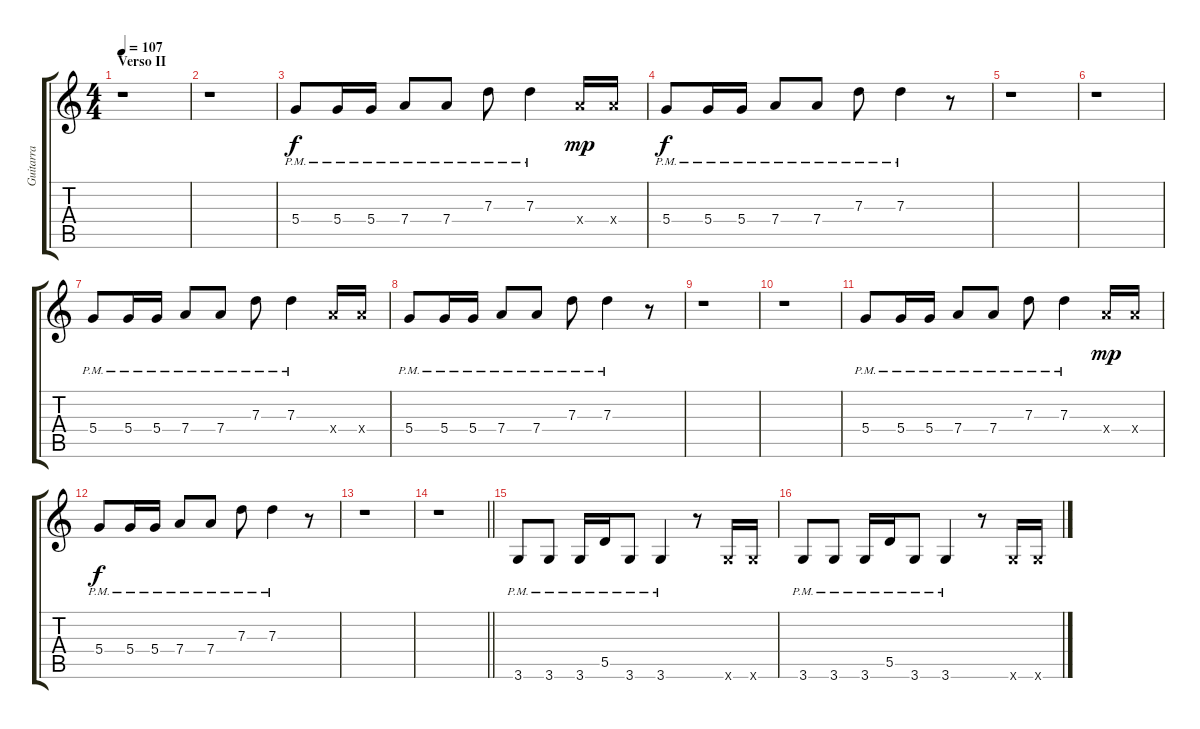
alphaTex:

\track ("Guitarra" "Guitarra") {instrument acousticguitarsteel}
\staff {score tabs}
\tuning (E4 B3 G3 D3 A2 E2) {hide}
\ts (4 4)
\section ("" "Verso II")
\tempo 107
\clef g2
\ks c
r.1{dy f} |
r.1 |
5.4{pm}.8 5.4{pm}.16 5.4{pm}.16 7.4{pm}.8 7.4{pm}.8 7.3{pm}.8 7.3{pm}.4 7.4{x}.16{dy mp} 7.4{x}.16 |
5.4{pm}.8{dy f} 5.4{pm}.16 5.4{pm}.16 7.4{pm}.8 7.4{pm}.8 7.3{pm}.8 7.3{pm}.4 r.8 |
r.1 |
r.1 |
5.4{pm}.8 5.4{pm}.16 5.4{pm}.16 7.4{pm}.8 7.4{pm}.8 7.3{pm}.8 7.3{pm}.4 7.4{x}.16 7.4{x}.16 |
5.4{pm}.8 5.4{pm}.16 5.4{pm}.16 7.4{pm}.8 7.4{pm}.8 7.3{pm}.8 7.3{pm}.4 r.8 |
r.1 |
r.1 |
5.4{pm}.8 5.4{pm}.16 5.4{pm}.16 7.4{pm}.8 7.4{pm}.8 7.3{pm}.8 7.3{pm}.4 7.4{x}.16{dy mp} 7.4{x}.16 |
5.4{pm}.8{dy f} 5.4{pm}.16 5.4{pm}.16 7.4{pm}.8 7.4{pm}.8 7.3{pm}.8 7.3{pm}.4 r.8 |
r.1 |
\barLineRight lightlight
r.1 |
3.6{pm}.8 3.6{pm}.8 3.6{pm}.16 5.5{pm}.16 3.6{pm}.8 3.6{pm}.4 r.8 3.6{x}.16 3.6{x}.16 |
3.6{pm}.8 3.6{pm}.8 3.6{pm}.16 5.5{pm}.16 3.6{pm}.8 3.6{pm}.4 r.8 3.6{x}.16 3.6{x}.16
